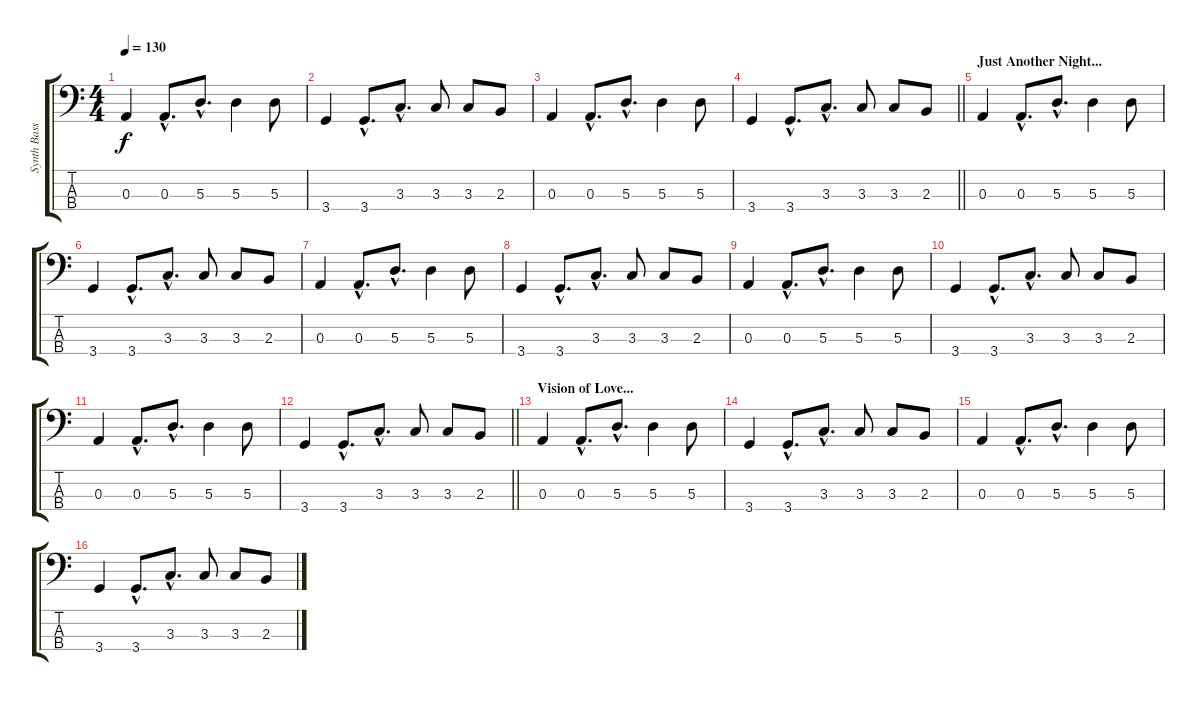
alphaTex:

\track ("Synth Bass" "Synth Bass") {instrument synthbass1}
\staff {score tabs}
\tuning (G2 D2 A1 E1) {hide}
\ts (4 4)
\tempo 130
\clef f4
\ks c
0.3.4{dy f} 0.3{hac}.8{d} 5.3{hac}.8{d} 5.3.4 5.3.8 |
3.4.4 3.4{hac}.8{d} 3.3{hac}.8{d} 3.3.8 3.3.8 2.3.8 |
0.3.4 0.3{hac}.8{d} 5.3{hac}.8{d} 5.3.4 5.3.8 |
\barLineRight lightlight
3.4.4 3.4{hac}.8{d} 3.3{hac}.8{d} 3.3.8 3.3.8 2.3.8 |
\section ("" "Just Another Night...")
0.3.4 0.3{hac}.8{d} 5.3{hac}.8{d} 5.3.4 5.3.8 |
3.4.4 3.4{hac}.8{d} 3.3{hac}.8{d} 3.3.8 3.3.8 2.3.8 |
0.3.4 0.3{hac}.8{d} 5.3{hac}.8{d} 5.3.4 5.3.8 |
3.4.4 3.4{hac}.8{d} 3.3{hac}.8{d} 3.3.8 3.3.8 2.3.8 |
0.3.4 0.3{hac}.8{d} 5.3{hac}.8{d} 5.3.4 5.3.8 |
3.4.4 3.4{hac}.8{d} 3.3{hac}.8{d} 3.3.8 3.3.8 2.3.8 |
0.3.4 0.3{hac}.8{d} 5.3{hac}.8{d} 5.3.4 5.3.8 |
\barLineRight lightlight
3.4.4 3.4{hac}.8{d} 3.3{hac}.8{d} 3.3.8 3.3.8 2.3.8 |
\section ("" "Vision of Love...")
0.3.4 0.3{hac}.8{d} 5.3{hac}.8{d} 5.3.4 5.3.8 |
3.4.4 3.4{hac}.8{d} 3.3{hac}.8{d} 3.3.8 3.3.8 2.3.8 |
0.3.4 0.3{hac}.8{d} 5.3{hac}.8{d} 5.3.4 5.3.8 |
3.4.4 3.4{hac}.8{d} 3.3{hac}.8{d} 3.3.8 3.3.8 2.3.8
